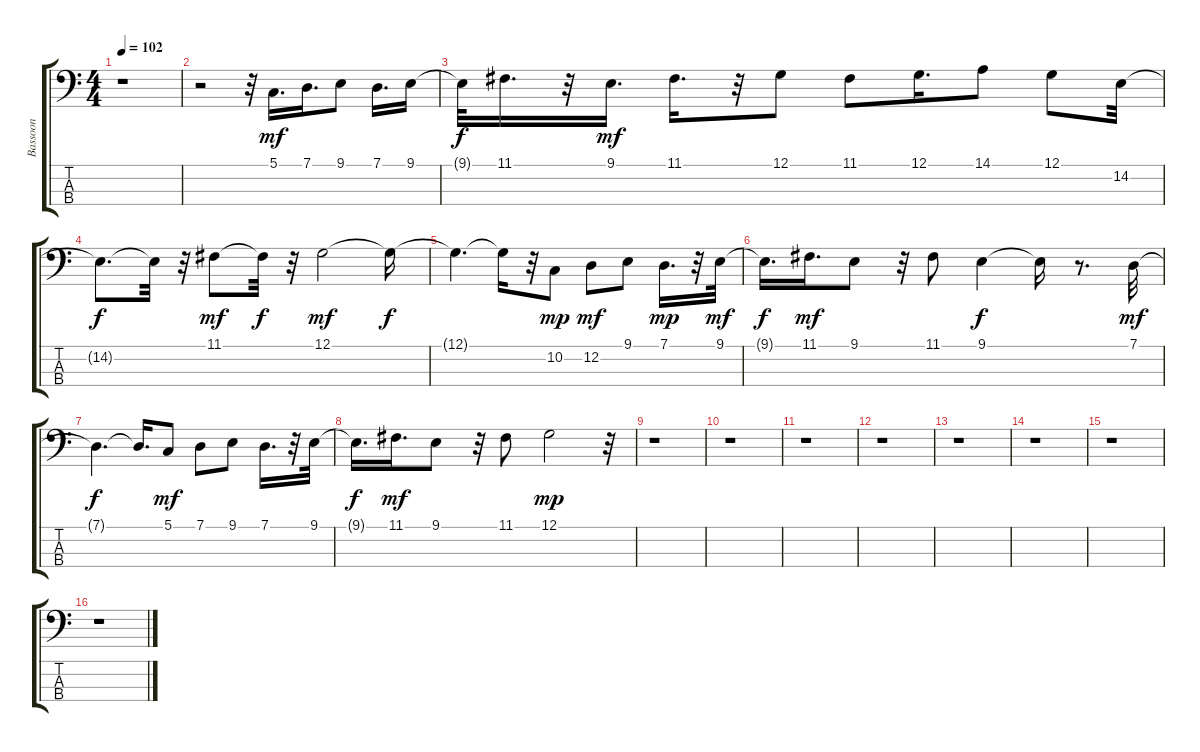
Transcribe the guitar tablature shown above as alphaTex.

\track ("Bassoon " "Bassoon ") {instrument bassoon}
\staff {score tabs}
\tuning (G2 D2 A1 E1) {hide}
\ts (4 4)
\tempo 102
\clef f4
\ks c
r.1{dy f} |
r.2 r.32 5.1.16{d dy mf} 7.1.16{d} 9.1.8 7.1.16{d} 9.1.16 |
9.1{t}.32{dy f} 11.1.16{d} r.32 9.1.16{d dy mf} 11.1.16{d} r.32 12.1.8 11.1.8 12.1.16{d} 14.1.8 12.1.8 14.2.32 |
14.2{t}.8{d dy f} 14.2{t}.32 r.32 11.1.8{dy mf} 11.1{t}.32{dy f} r.32 12.1.2{dy mf} 12.1{t}.16{dy f} |
12.1{t}.4{d} 12.1{t}.16 r.32 10.2.8{dy mp} 12.2.8{dy mf} 9.1.8 7.1.16{d dy mp} r.32 9.1.32{dy mf} |
9.1{t}.16{d dy f} 11.1.16{d dy mf} 9.1.8 r.32 11.1.8 9.1.4{dy f} 9.1{t}.16 r.8{d} 7.1.32{dy mf} |
7.1{t}.4{d dy f} 7.1{t}.16{d} 5.1.8{dy mf} 7.1.8 9.1.8 7.1.16{d} r.32 9.1.32 |
9.1{t}.16{d dy f} 11.1.16{d dy mf} 9.1.8 r.32 11.1.8 12.1.2{dy mp} r.32 |
r.1 |
r.1 |
r.1 |
r.1 |
r.1 |
r.1 |
r.1 |
r.1
